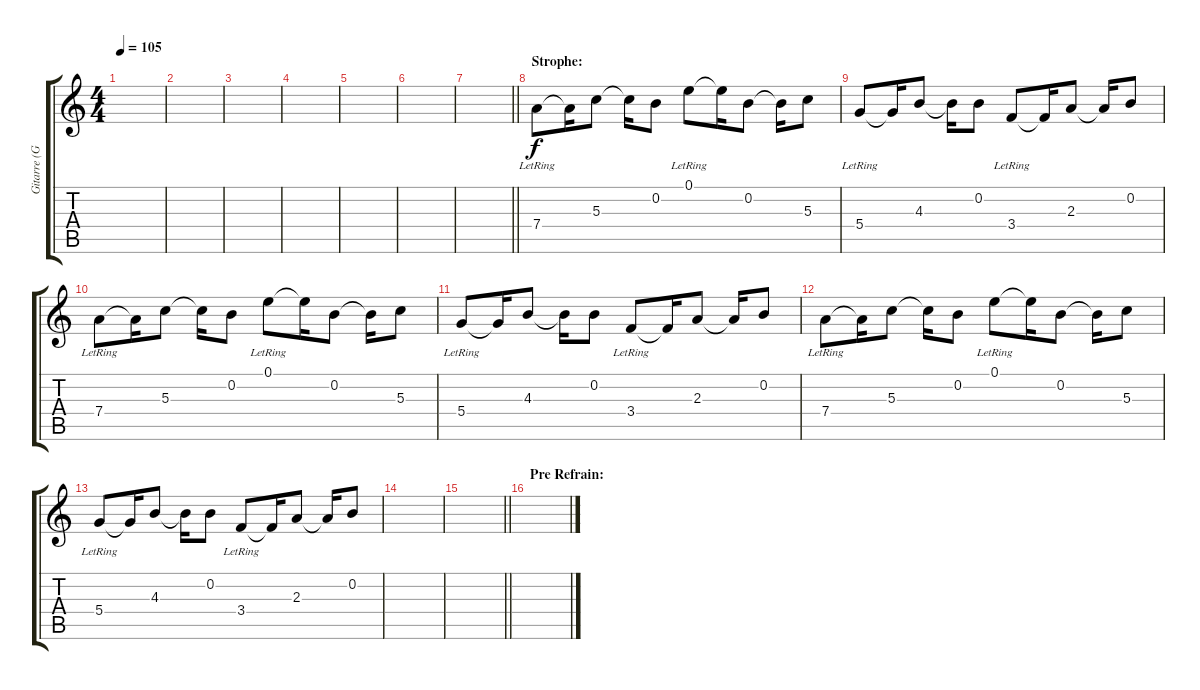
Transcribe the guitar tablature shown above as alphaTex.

\track ("Gitarre (Gonzo)" "Gitarre (G") {instrument electricguitarclean}
\staff {score tabs}
\tuning (E4 B3 G3 D3 A2 E2) {hide}
\ts (4 4)
\tempo 105
\clef g2
\ks c
|
|
|
|
|
|
\barLineRight lightlight
|
\section ("" "Strophe:")
7.4{lr}.8 7.4{t}.16 5.3.8 5.3{t}.16 0.2.8 0.1{lr}.8 0.1{t}.16 0.2.8 0.2{t}.16 5.3.8 |
5.4{lr}.8 5.4{t}.16 4.3.8 4.3{t}.16 0.2.8 3.4{lr}.8 3.4{t}.16 2.3.8 2.3{t}.16 0.2.8 |
7.4{lr}.8 7.4{t}.16 5.3.8 5.3{t}.16 0.2.8 0.1{lr}.8 0.1{t}.16 0.2.8 0.2{t}.16 5.3.8 |
5.4{lr}.8 5.4{t}.16 4.3.8 4.3{t}.16 0.2.8 3.4{lr}.8 3.4{t}.16 2.3.8 2.3{t}.16 0.2.8 |
7.4{lr}.8 7.4{t}.16 5.3.8 5.3{t}.16 0.2.8 0.1{lr}.8 0.1{t}.16 0.2.8 0.2{t}.16 5.3.8 |
5.4{lr}.8 5.4{t}.16 4.3.8 4.3{t}.16 0.2.8 3.4{lr}.8 3.4{t}.16 2.3.8 2.3{t}.16 0.2.8 |
|
\barLineRight lightlight
|
\section ("" "Pre Refrain:")
